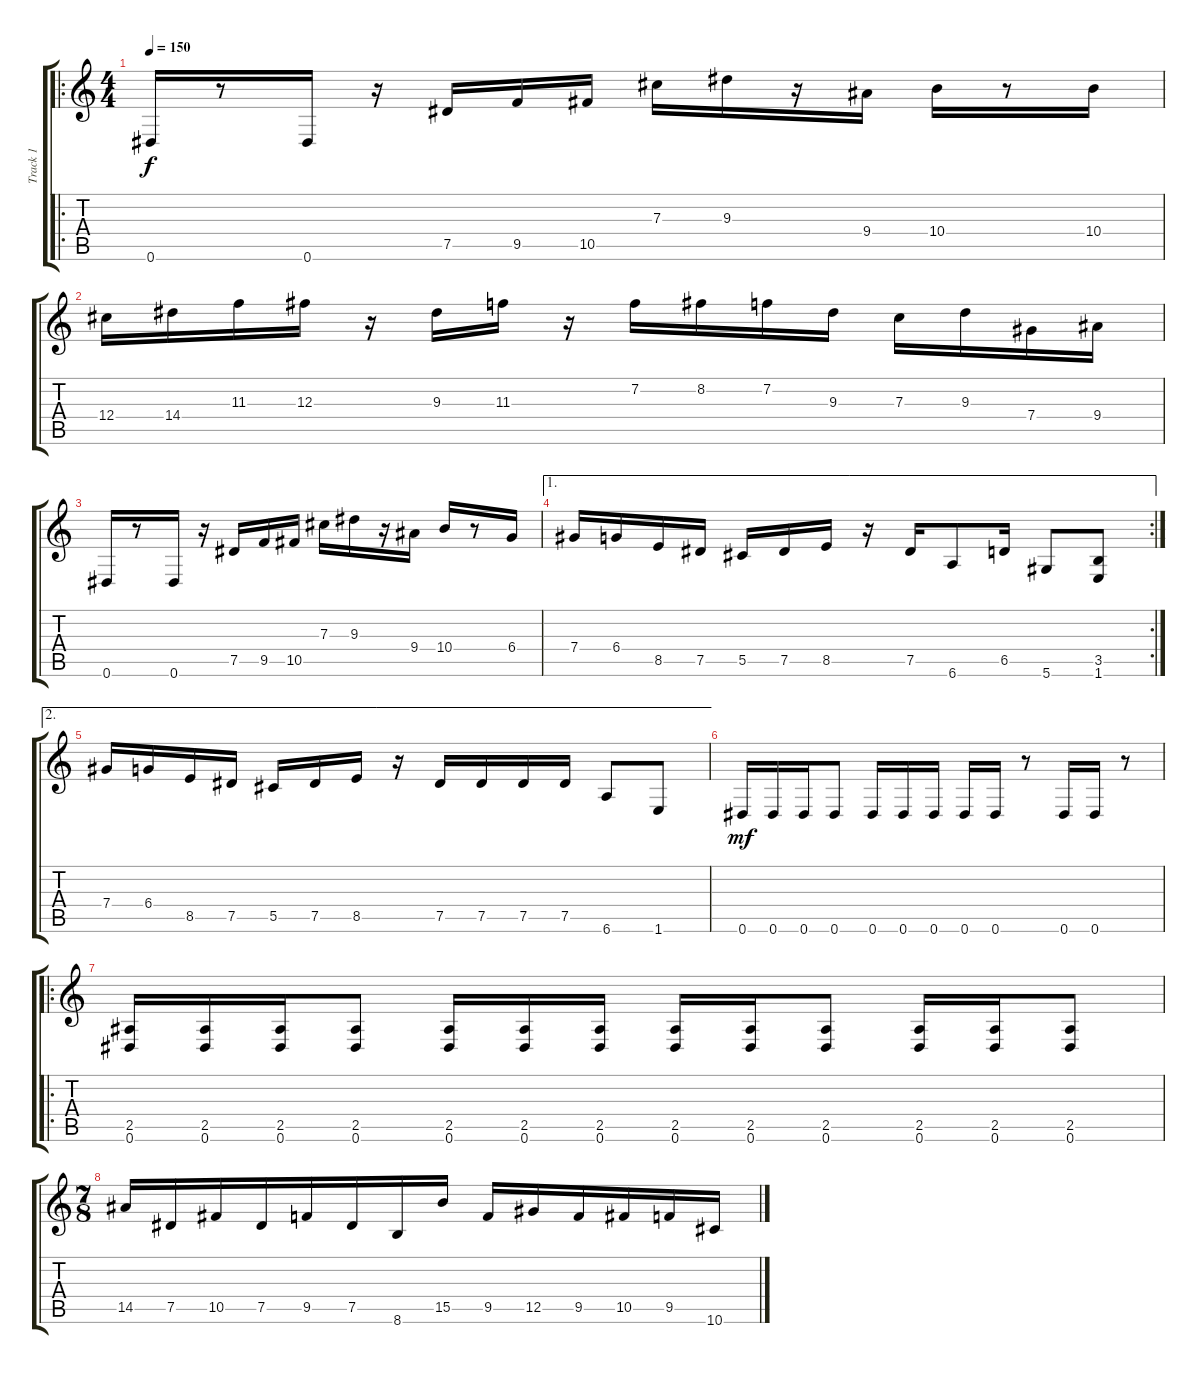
\track ("Track 1" "Track 1") {instrument acousticguitarsteel}
\staff {score tabs}
\tuning (Eb4 Bb3 Gb3 Db3 Ab2 Eb2) {hide}
\ro
\ts (4 4)
\tempo 150
\clef g2
\ks c
0.6.16{dy f} r.8 0.6.16 r.16 7.5.16 9.5.16 10.5.16 7.3.16 9.3.16 r.16 9.4.16 10.4.16 r.8 10.4.16 |
12.4.16 14.4.16 11.3.16 12.3.16 r.16 9.3.16 11.3.16 r.16 7.2.16 8.2.16 7.2.16 9.3.16 7.3.16 9.3.16 7.4.16 9.4.16 |
0.6.16 r.8 0.6.16 r.16 7.5.16 9.5.16 10.5.16 7.3.16 9.3.16 r.16 9.4.16 10.4.16 r.8 6.4.16 |
\ae 1
\rc 2
7.4.16 6.4.16 8.5.16 7.5.16 5.5.16 7.5.16 8.5.16 r.16 7.5.16 6.6.8 6.5.16 5.6.8 (3.5 1.6).8 |
\ae 2
7.4.16 6.4.16 8.5.16 7.5.16 5.5.16 7.5.16 8.5.16 r.16 7.5.16 7.5.16 7.5.16 7.5.16 6.6.8 1.6.8 |
0.6.16{dy mf} 0.6.16 0.6.16 0.6.8 0.6.16 0.6.16 0.6.16 0.6.16 0.6.16 r.8 0.6.16 0.6.16 r.8 |
\ro
(2.5 0.6).16 (2.5 0.6).16 (2.5 0.6).16 (2.5 0.6).8 (2.5 0.6).16 (2.5 0.6).16 (2.5 0.6).16 (2.5 0.6).16 (2.5 0.6).16 (2.5 0.6).8 (2.5 0.6).16 (2.5 0.6).16 (2.5 0.6).8 |
\ts (7 8)
14.5.16 7.5.16 10.5.16 7.5.16 9.5.16 7.5.16 8.6.16 15.5.16 9.5.16 12.5.16 9.5.16 10.5.16 9.5.16 10.6.16
